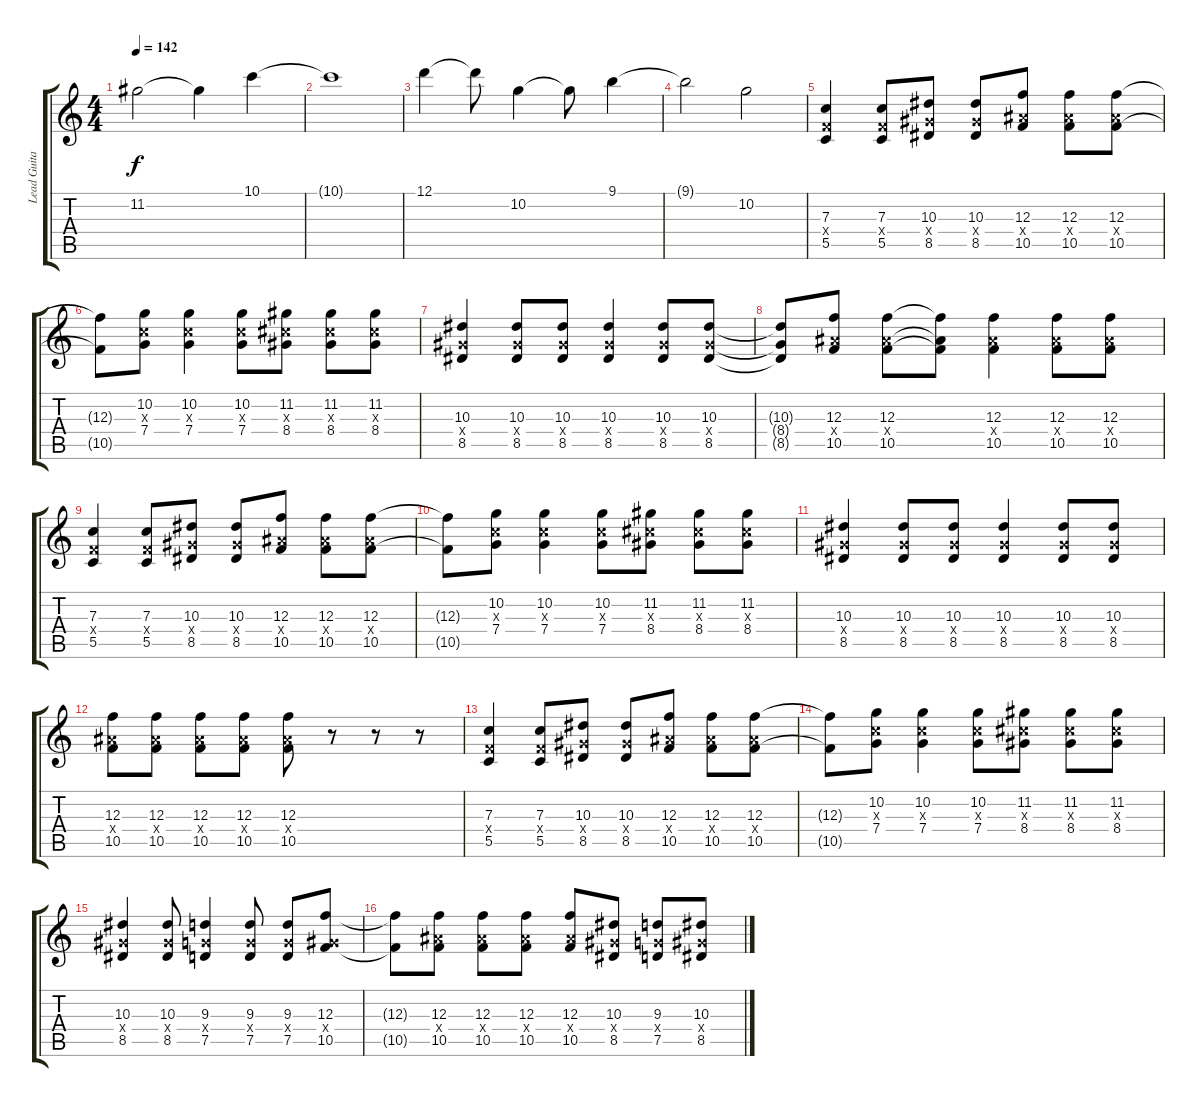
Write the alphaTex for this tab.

\track ("Lead Guitar" "Lead Guita") {instrument distortionguitar}
\staff {score tabs}
\tuning (D4 A3 F3 C3 G2 C2) {hide}
\ts (4 4)
\tempo 142
\clef g2
\ks c
11.2.2{dy f} 11.2{t}.4 10.1.4 |
10.1{t}.1 |
12.1.4 12.1{t}.8 10.2.4 10.2{t}.8 9.1.4 |
9.1{t}.2 10.2.2 |
(7.3 5.4{x} 5.5).4 (7.3 5.4{x} 5.5).8 (10.3 8.4{x} 8.5).8 (10.3 8.4{x} 8.5).8 (12.3 10.4{x} 10.5).8 (12.3 10.4{x} 10.5).8 (12.3 10.4{x} 10.5).8 |
(12.3{t} 10.5{t}).8 (10.2 7.3{x} 7.4).8 (10.2 7.3{x} 7.4).4 (10.2 7.3{x} 7.4).8 (11.2 8.3{x} 8.4).8 (11.2 8.3{x} 8.4).8 (11.2 8.3{x} 8.4).8 |
(10.3 8.4{x} 8.5).4 (10.3 8.4{x} 8.5).8 (10.3 8.4{x} 8.5).8 (10.3 8.4{x} 8.5).4 (10.3 8.4{x} 8.5).8 (10.3 8.4{x} 8.5).8 |
(10.3{t} 8.4{t} 8.5{t}).8 (12.3 10.4{x} 10.5).8 (12.3 10.4{x} 10.5).8 (12.3{t} 10.4{t} 10.5{t}).8 (12.3 10.4{x} 10.5).4 (12.3 10.4{x} 10.5).8 (12.3 10.4{x} 10.5).8 |
(7.3 5.4{x} 5.5).4 (7.3 5.4{x} 5.5).8 (10.3 8.4{x} 8.5).8 (10.3 8.4{x} 8.5).8 (12.3 10.4{x} 10.5).8 (12.3 10.4{x} 10.5).8 (12.3 10.4{x} 10.5).8 |
(12.3{t} 10.5{t}).8 (10.2 7.3{x} 7.4).8 (10.2 7.3{x} 7.4).4 (10.2 7.3{x} 7.4).8 (11.2 8.3{x} 8.4).8 (11.2 8.3{x} 8.4).8 (11.2 8.3{x} 8.4).8 |
(10.3 8.4{x} 8.5).4 (10.3 8.4{x} 8.5).8 (10.3 8.4{x} 8.5).8 (10.3 8.4{x} 8.5).4 (10.3 8.4{x} 8.5).8 (10.3 8.4{x} 8.5).8 |
(12.3 10.4{x} 10.5).8 (12.3 10.4{x} 10.5).8 (12.3 10.4{x} 10.5).8 (12.3 10.4{x} 10.5).8 (12.3 10.4{x} 10.5).8 r.8 r.8 r.8 |
(7.3 5.4{x} 5.5).4 (7.3 5.4{x} 5.5).8 (10.3 8.4{x} 8.5).8 (10.3 8.4{x} 8.5).8 (12.3 10.4{x} 10.5).8 (12.3 10.4{x} 10.5).8 (12.3 10.4{x} 10.5).8 |
(12.3{t} 10.5{t}).8 (10.2 7.3{x} 7.4).8 (10.2 7.3{x} 7.4).4 (10.2 7.3{x} 7.4).8 (11.2 8.3{x} 8.4).8 (11.2 8.3{x} 8.4).8 (11.2 8.3{x} 8.4).8 |
(10.3 8.4{x} 8.5).4 (10.3 8.4{x} 8.5).8 (9.3 7.4{x} 7.5).4 (9.3 7.4{x} 7.5).8 (9.3 7.4{x} 7.5).8 (12.3 8.4{x} 10.5).8 |
(12.3{t} 10.5{t}).8 (12.3 10.4{x} 10.5).8 (12.3 10.4{x} 10.5).8 (12.3 10.4{x} 10.5).8 (12.3 10.4{x} 10.5).8 (10.3 8.4{x} 8.5).8 (9.3 7.4{x} 7.5).8 (10.3 8.4{x} 8.5).8
